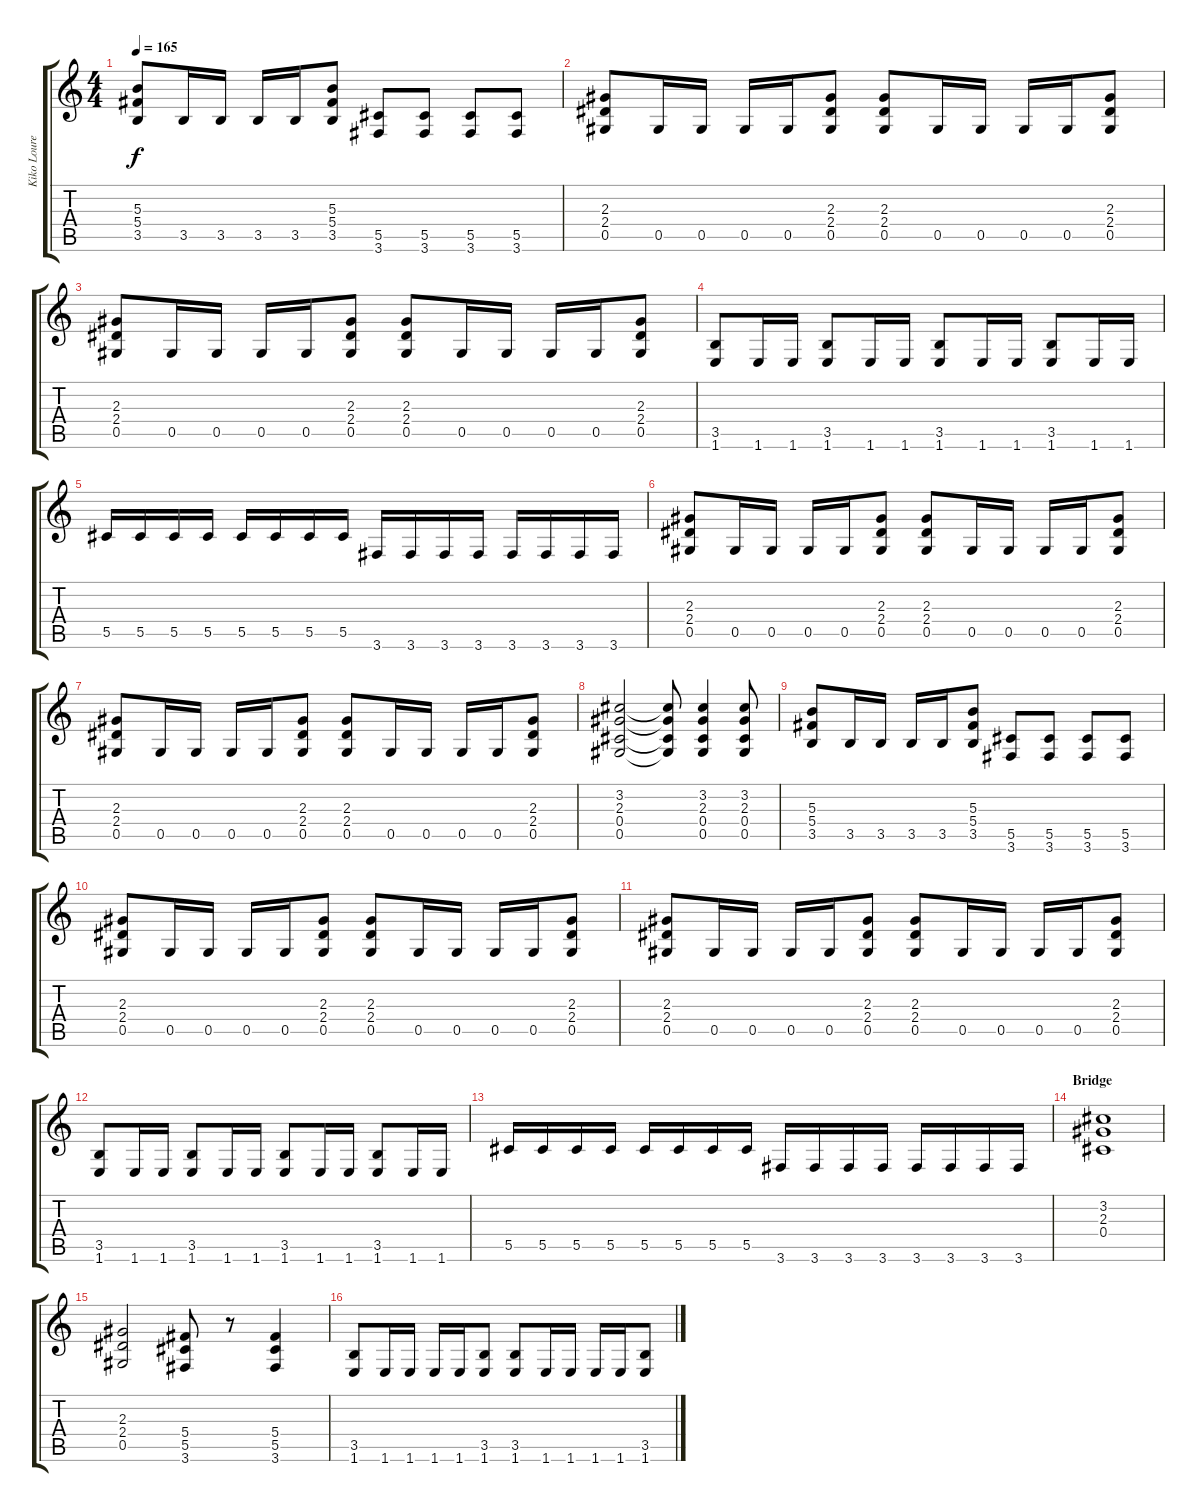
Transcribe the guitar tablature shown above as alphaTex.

\track ("Kiko Loureiro" "Kiko Loure") {instrument distortionguitar}
\staff {score tabs}
\tuning (Eb4 Bb3 Gb3 Db3 Ab2 Eb2) {hide}
\ts (4 4)
\tempo 165
\clef g2
\ks c
(5.3 5.4 3.5).8{dy f} 3.5.16 3.5.16 3.5.16 3.5.16 (5.3 5.4 3.5).8 (5.5 3.6).8 (5.5 3.6).8 (5.5 3.6).8 (5.5 3.6).8 |
(2.3 2.4 0.5).8 0.5.16 0.5.16 0.5.16 0.5.16 (2.3 2.4 0.5).8 (2.3 2.4 0.5).8 0.5.16 0.5.16 0.5.16 0.5.16 (2.3 2.4 0.5).8 |
(2.3 2.4 0.5).8 0.5.16 0.5.16 0.5.16 0.5.16 (2.3 2.4 0.5).8 (2.3 2.4 0.5).8 0.5.16 0.5.16 0.5.16 0.5.16 (2.3 2.4 0.5).8 |
(3.5 1.6).8 1.6.16 1.6.16 (3.5 1.6).8 1.6.16 1.6.16 (3.5 1.6).8 1.6.16 1.6.16 (3.5 1.6).8 1.6.16 1.6.16 |
5.5.16 5.5.16 5.5.16 5.5.16 5.5.16 5.5.16 5.5.16 5.5.16 3.6.16 3.6.16 3.6.16 3.6.16 3.6.16 3.6.16 3.6.16 3.6.16 |
(2.3 2.4 0.5).8 0.5.16 0.5.16 0.5.16 0.5.16 (2.3 2.4 0.5).8 (2.3 2.4 0.5).8 0.5.16 0.5.16 0.5.16 0.5.16 (2.3 2.4 0.5).8 |
(2.3 2.4 0.5).8 0.5.16 0.5.16 0.5.16 0.5.16 (2.3 2.4 0.5).8 (2.3 2.4 0.5).8 0.5.16 0.5.16 0.5.16 0.5.16 (2.3 2.4 0.5).8 |
(3.2 2.3 0.4 0.5).2 (3.2{t} 2.3{t} 0.4{t} 0.5{t}).8 (3.2 2.3 0.4 0.5).4 (3.2 2.3 0.4 0.5).8 |
(5.3 5.4 3.5).8 3.5.16 3.5.16 3.5.16 3.5.16 (5.3 5.4 3.5).8 (5.5 3.6).8 (5.5 3.6).8 (5.5 3.6).8 (5.5 3.6).8 |
(2.3 2.4 0.5).8 0.5.16 0.5.16 0.5.16 0.5.16 (2.3 2.4 0.5).8 (2.3 2.4 0.5).8 0.5.16 0.5.16 0.5.16 0.5.16 (2.3 2.4 0.5).8 |
(2.3 2.4 0.5).8 0.5.16 0.5.16 0.5.16 0.5.16 (2.3 2.4 0.5).8 (2.3 2.4 0.5).8 0.5.16 0.5.16 0.5.16 0.5.16 (2.3 2.4 0.5).8 |
(3.5 1.6).8 1.6.16 1.6.16 (3.5 1.6).8 1.6.16 1.6.16 (3.5 1.6).8 1.6.16 1.6.16 (3.5 1.6).8 1.6.16 1.6.16 |
5.5.16 5.5.16 5.5.16 5.5.16 5.5.16 5.5.16 5.5.16 5.5.16 3.6.16 3.6.16 3.6.16 3.6.16 3.6.16 3.6.16 3.6.16 3.6.16 |
\section ("" "Bridge")
(3.2 2.3 0.4).1 |
(2.3 2.4 0.5).2 (5.4 5.5 3.6).8 r.8 (5.4 5.5 3.6).4 |
(3.5 1.6).8 1.6.16 1.6.16 1.6.16 1.6.16 (3.5 1.6).8 (3.5 1.6).8 1.6.16 1.6.16 1.6.16 1.6.16 (3.5 1.6).8
